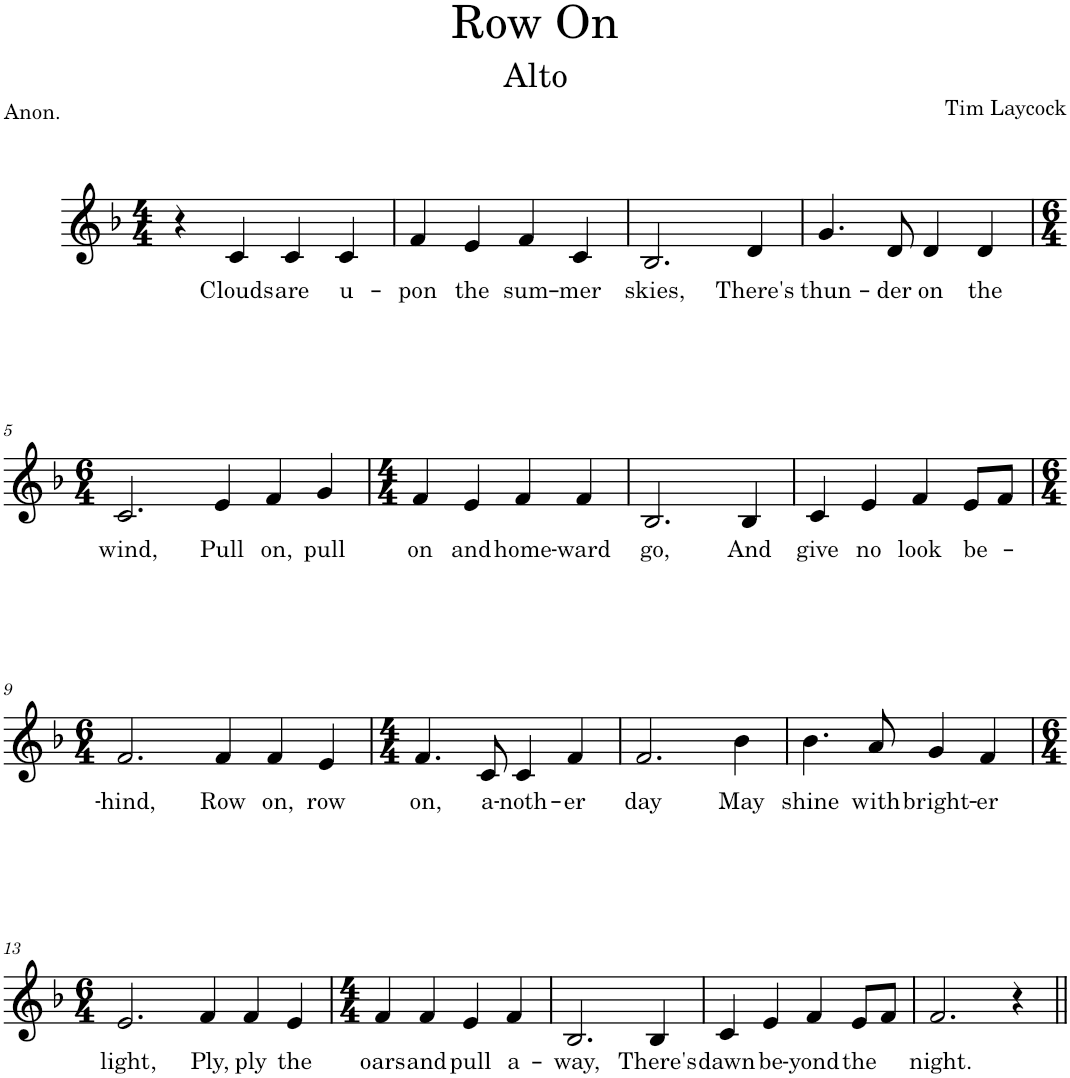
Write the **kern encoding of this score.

**kern	**text
*part1	*part1
*staff1	*staff1
*I"Piano	*
*I'Pno.	*
*clefG2	*
*k[b-]	*
*M4/4	*
=1	=1
4r	.
!	!LO:LY:b
4c/	Clouds
!	!LO:LY:b
4c/	are
!	!LO:LY:b
4c/	u-
=2	=2
!	!LO:LY:b
4f/	-pon
!	!LO:LY:b
4e/	the
!	!LO:LY:b
4f/	sum-
!	!LO:LY:b
4c/	-mer
=3	=3
!	!LO:LY:b
2.B-/	skies,
!	!LO:LY:b
4d/	There's
=4	=4
!	!LO:LY:b
4.g/	thun-
!	!LO:LY:b
8d/	-der
!	!LO:LY:b
4d/	on
!	!LO:LY:b
4d/	the
!!LO:LB:g=z
=5	=5
*M6/4	*
!	!LO:LY:b
2.c/	wind,
!	!LO:LY:b
4e/	Pull
!	!LO:LY:b
4f/	on,
!	!LO:LY:b
4g/	pull
=6	=6
*M4/4	*
!	!LO:LY:b
4f/	on
!	!LO:LY:b
4e/	and
!	!LO:LY:b
4f/	home-
!	!LO:LY:b
4f/	-ward
=7	=7
!	!LO:LY:b
2.B-/	go,
!	!LO:LY:b
4B-/	And
=8	=8
!	!LO:LY:b
4c/	give
!	!LO:LY:b
4e/	no
!	!LO:LY:b
4f/	look
!	!LO:LY:b
8e/L	be-
8f/J	.
!!LO:LB:g=z
=9	=9
*M6/4	*
!	!LO:LY:b
2.f/	hind,
!	!LO:LY:b
4f/	Row
!	!LO:LY:b
4f/	on,
!	!LO:LY:b
4e/	row
=10	=10
*M4/4	*
!	!LO:LY:b
4.f/	on,
!	!LO:LY:b
8c/	a-
!	!LO:LY:b
4c/	-noth-
!	!LO:LY:b
4f/	-er
=11	=11
!	!LO:LY:b
2.f/	day
!	!LO:LY:b
4b-\	May
=12	=12
!	!LO:LY:b
4.b-\	shine
!	!LO:LY:b
8a/	with
!	!LO:LY:b
4g/	bright-
!	!LO:LY:b
4f/	-er
!!LO:LB:g=z
=13	=13
*M6/4	*
!	!LO:LY:b
2.e/	light,
!	!LO:LY:b
4f/	Ply,
!	!LO:LY:b
4f/	ply
!	!LO:LY:b
4e/	the
=14	=14
*M4/4	*
!	!LO:LY:b
4f/	oars
!	!LO:LY:b
4f/	and
!	!LO:LY:b
4e/	pull
!	!LO:LY:b
4f/	a-
=15	=15
!	!LO:LY:b
2.B-/	-way,
!	!LO:LY:b
4B-/	There's
=16	=16
!	!LO:LY:b
4c/	dawn
!	!LO:LY:b
4e/	be-
!	!LO:LY:b
4f/	-yond
!	!LO:LY:b
8e/L	the
8f/J	.
=17	=17
!	!LO:LY:b
2.f/	night.
4r	.
=||	=||
*-	*-
